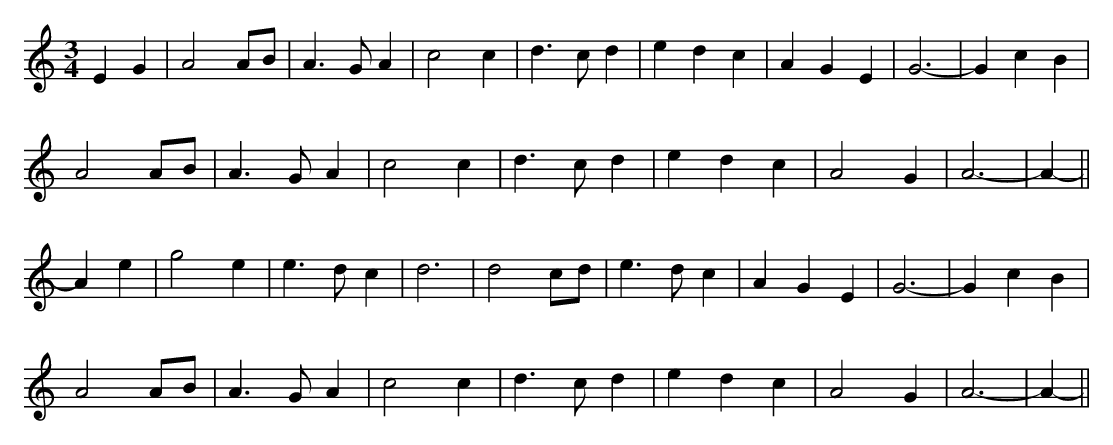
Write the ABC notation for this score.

X:1
M:3/4
K:Amin
E2 G2|A4 AB|A3 G A2|c4 c2|d3 c d2|e2 d2 c2|A2 G2 E2|G6-|G2 c2 B2|
A4 AB|A3 G A2|c4 c2|d3 c d2|e2 d2 c2|A4 G2|A6-|A2-||
A2 e2|g4 e2|e3 d c2|d6|d4 cd|e3 d c2|A2 G2 E2|G6-|G2 c2 B2|
A4 AB|A3 G A2|c4 c2|d3 c d2|e2 d2 c2|A4 G2|A6-|A2-||
